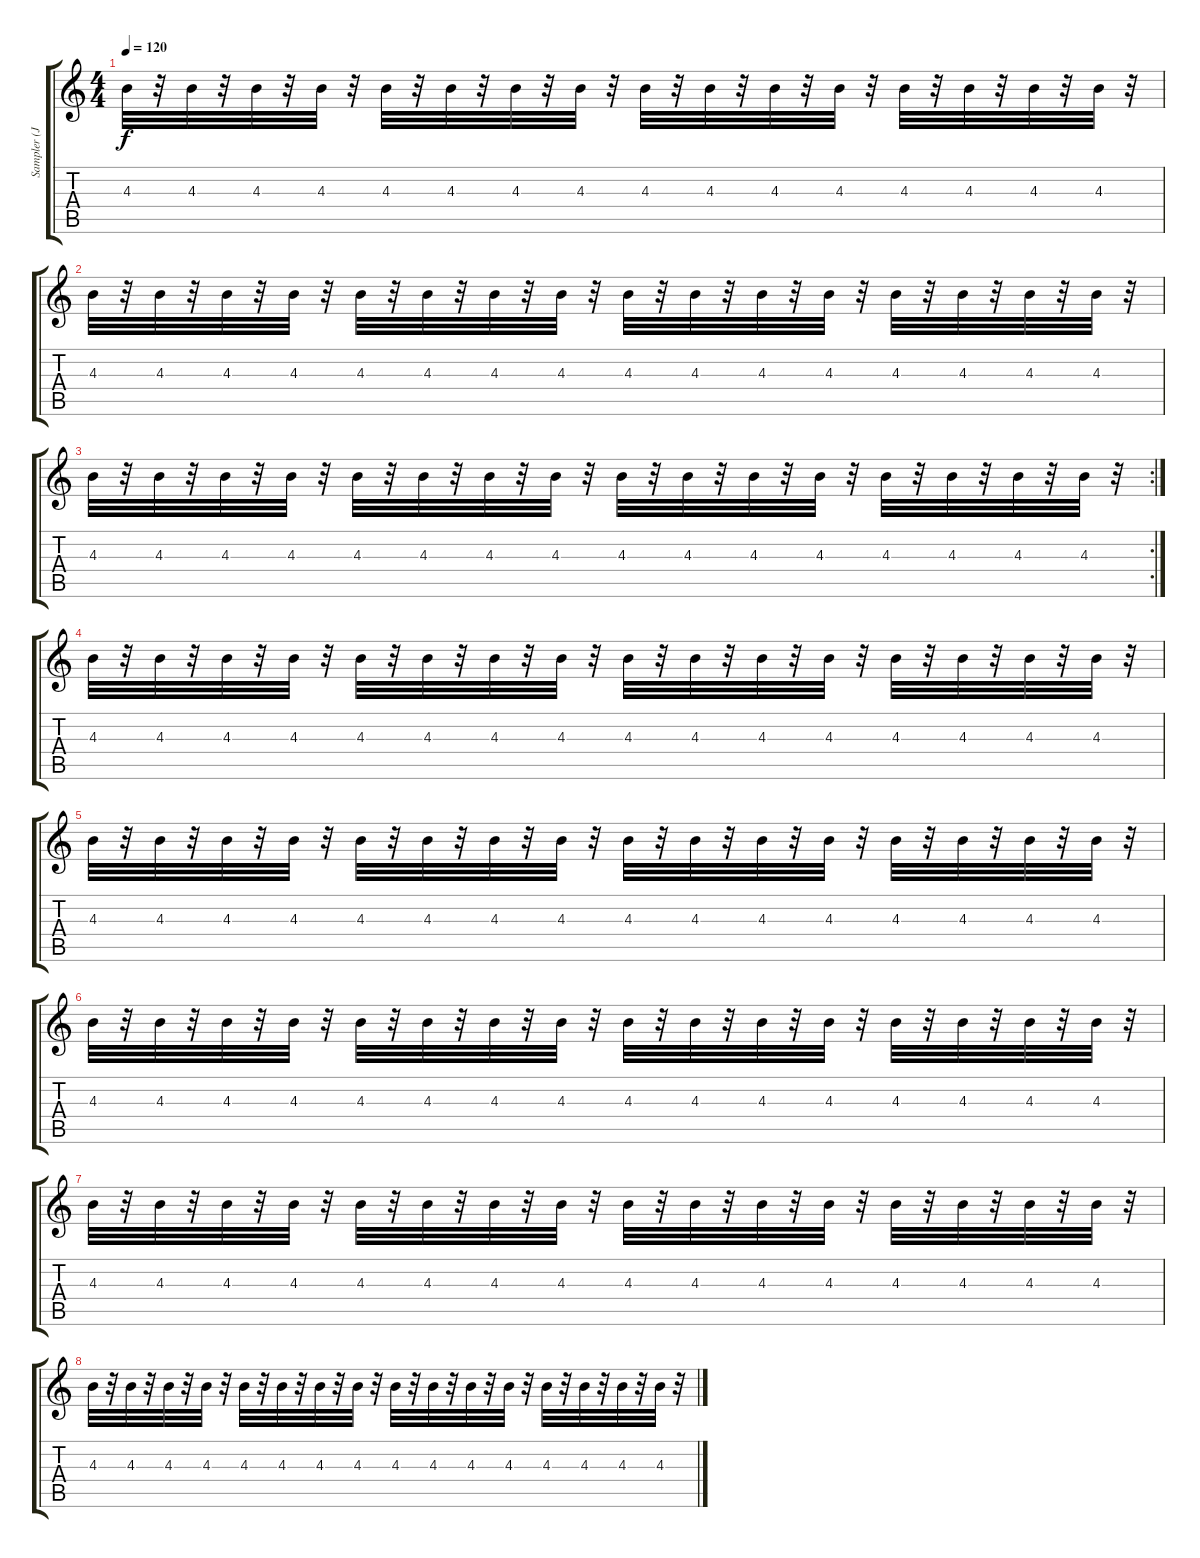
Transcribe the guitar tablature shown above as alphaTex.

\track ("Sampler (Joseph Hahn)" "Sampler (J") {instrument guitarharmonics}
\staff {score tabs}
\tuning (E4 B3 G3 D3 A2 E2) {hide}
\ts (4 4)
\tempo 120
\clef g2
\ks c
4.3.32{dy f volume 10 balance 8} r.32 4.3.32 r.32 4.3.32 r.32 4.3.32 r.32 4.3.32 r.32 4.3.32 r.32 4.3.32 r.32 4.3.32 r.32 4.3.32 r.32 4.3.32 r.32 4.3.32 r.32 4.3.32 r.32 4.3.32 r.32 4.3.32 r.32 4.3.32 r.32 4.3.32 r.32 |
4.3.32{volume 10 balance 8} r.32 4.3.32 r.32 4.3.32 r.32 4.3.32 r.32 4.3.32 r.32 4.3.32 r.32 4.3.32 r.32 4.3.32 r.32 4.3.32 r.32 4.3.32 r.32 4.3.32 r.32 4.3.32 r.32 4.3.32 r.32 4.3.32 r.32 4.3.32 r.32 4.3.32 r.32 |
\rc 2
4.3.32{volume 10 balance 8} r.32 4.3.32 r.32 4.3.32 r.32 4.3.32 r.32 4.3.32 r.32 4.3.32 r.32 4.3.32 r.32 4.3.32 r.32 4.3.32 r.32 4.3.32 r.32 4.3.32 r.32 4.3.32 r.32 4.3.32 r.32 4.3.32 r.32 4.3.32 r.32 4.3.32 r.32 |
4.3.32{volume 10 balance 8} r.32 4.3.32 r.32 4.3.32 r.32 4.3.32 r.32 4.3.32 r.32 4.3.32 r.32 4.3.32 r.32 4.3.32 r.32 4.3.32 r.32 4.3.32 r.32 4.3.32 r.32 4.3.32 r.32 4.3.32 r.32 4.3.32 r.32 4.3.32 r.32 4.3.32 r.32 |
4.3.32{volume 10 balance 8} r.32 4.3.32 r.32 4.3.32 r.32 4.3.32 r.32 4.3.32 r.32 4.3.32 r.32 4.3.32 r.32 4.3.32 r.32 4.3.32 r.32 4.3.32 r.32 4.3.32 r.32 4.3.32 r.32 4.3.32 r.32 4.3.32 r.32 4.3.32 r.32 4.3.32 r.32 |
4.3.32{volume 10 balance 8} r.32 4.3.32 r.32 4.3.32 r.32 4.3.32 r.32 4.3.32 r.32 4.3.32 r.32 4.3.32 r.32 4.3.32 r.32 4.3.32 r.32 4.3.32 r.32 4.3.32 r.32 4.3.32 r.32 4.3.32 r.32 4.3.32 r.32 4.3.32 r.32 4.3.32 r.32 |
4.3.32{volume 10 balance 8} r.32 4.3.32 r.32 4.3.32 r.32 4.3.32 r.32 4.3.32 r.32 4.3.32 r.32 4.3.32 r.32 4.3.32 r.32 4.3.32 r.32 4.3.32 r.32 4.3.32 r.32 4.3.32 r.32 4.3.32 r.32 4.3.32 r.32 4.3.32 r.32 4.3.32 r.32 |
4.3.32{volume 10 balance 8} r.32 4.3.32 r.32 4.3.32 r.32 4.3.32 r.32 4.3.32 r.32 4.3.32 r.32 4.3.32 r.32 4.3.32 r.32 4.3.32 r.32 4.3.32 r.32 4.3.32 r.32 4.3.32 r.32 4.3.32 r.32 4.3.32 r.32 4.3.32 r.32 4.3.32 r.32
